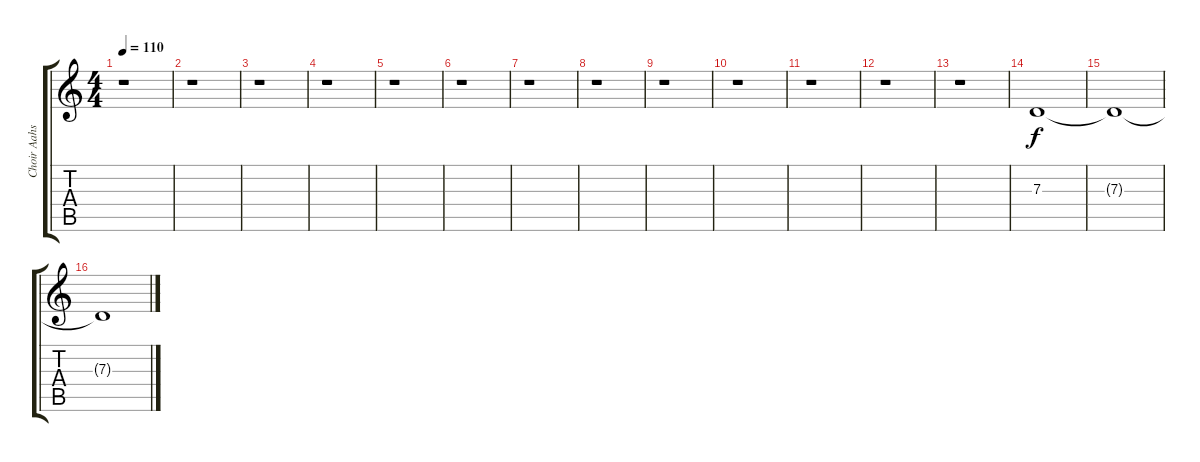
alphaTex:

\track ("Choir Aahs" "Choir Aahs") {instrument choiraahs}
\staff {score tabs}
\tuning (E4 B3 G3 D3 A2 E2) {hide}
\ts (4 4)
\tempo 110
\clef g2
\ks c
r.1{dy f} |
r.1 |
r.1 |
r.1 |
r.1 |
r.1 |
r.1 |
r.1 |
r.1 |
r.1 |
r.1 |
r.1 |
r.1 |
7.3.1 |
7.3{t}.1 |
7.3{t}.1
